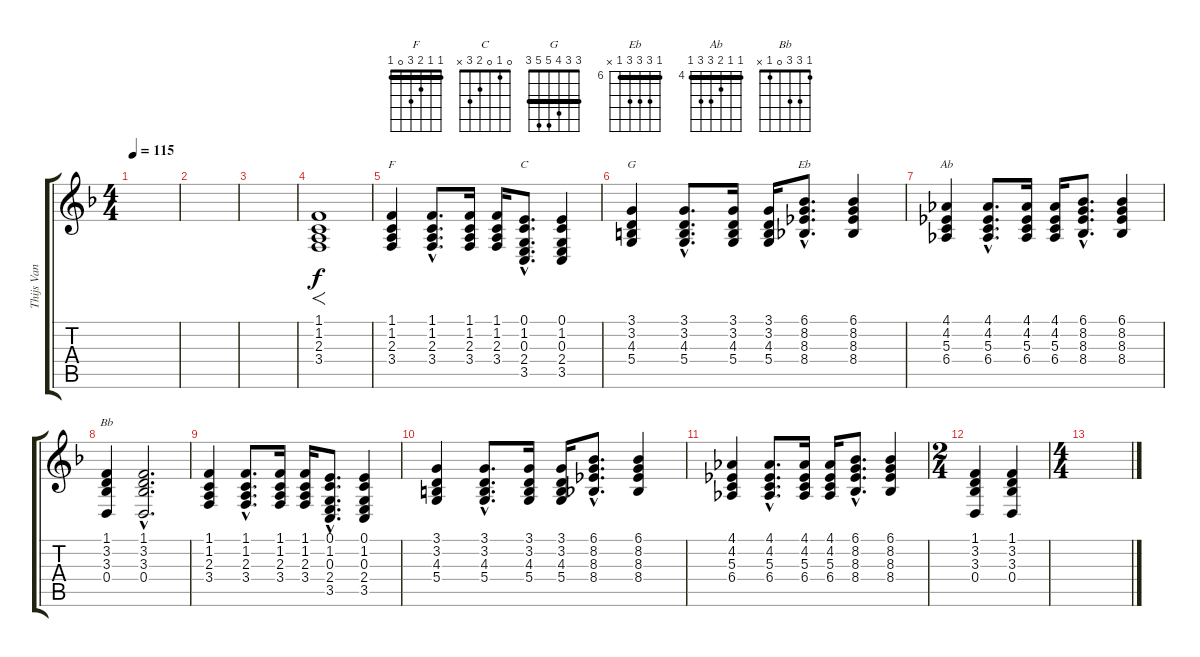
\track ("Thijs Van Leer" "Thijs Van ") {instrument churchorgan}
\staff {score tabs}
\tuning (E4 B3 G3 D3 A2 E2) {hide}
\chord ("F" 1 1 2 3 0 1) {barre 1}
\chord ("C" 0 1 0 2 3 x)
\chord ("G" 3 3 4 5 5 3) {barre 3}
\chord ("Eb" 6 8 8 8 6 x) {firstfret 6 barre 6}
\chord ("Ab" 4 4 5 6 6 4) {firstfret 4 barre 4}
\chord ("Bb" 1 3 3 0 1 x)
\ts (4 4)
\tempo 115
\clef g2
\ks f
|
|
|
(1.1 1.2 2.3 3.4).1{f} |
(1.1 1.2 2.3 3.4).4{ch "F" volume 13 instrument reedorgan} (1.1{hac} 1.2{hac} 2.3{hac} 3.4{hac}).8{d} (1.1 1.2 2.3 3.4).16 (1.1 1.2 2.3 3.4).16 (0.1{hac} 1.2{hac} 0.3{hac} 2.4{hac} 3.5{hac}).8{d ch "C"} (0.1 1.2 0.3 2.4 3.5).4 |
(3.1 3.2 4.3 5.4).4{ch "G"} (3.1{hac} 3.2{hac} 4.3{hac} 5.4{hac}).8{d} (3.1 3.2 4.3 5.4).16 (3.1 3.2 4.3 5.4).16 (6.1{hac} 8.2{hac} 8.3{hac} 8.4{hac}).8{d ch "Eb"} (6.1 8.2 8.3 8.4).4 |
(4.1 4.2 5.3 6.4).4{ch "Ab"} (4.1{hac} 4.2{hac} 5.3{hac} 6.4{hac}).8{d} (4.1 4.2 5.3 6.4).16 (4.1 4.2 5.3 6.4).16 (6.1{hac} 8.2{hac} 8.3{hac} 8.4{hac}).8{d} (6.1 8.2 8.3 8.4).4 |
(1.1 3.2 3.3 0.4).4{ch "Bb"} (1.1{hac} 3.2{hac} 3.3{hac} 0.4{hac}).2{d} |
(1.1 1.2 2.3 3.4).4{volume 13 instrument reedorgan} (1.1{hac} 1.2{hac} 2.3{hac} 3.4{hac}).8{d} (1.1 1.2 2.3 3.4).16 (1.1 1.2 2.3 3.4).16 (0.1{hac} 1.2{hac} 0.3{hac} 2.4{hac} 3.5{hac}).8{d} (0.1 1.2 0.3 2.4 3.5).4 |
(3.1 3.2 4.3 5.4).4 (3.1{hac} 3.2{hac} 4.3{hac} 5.4{hac}).8{d} (3.1 3.2 4.3 5.4).16 (3.1 3.2 4.3 5.4).16 (6.1{hac} 8.2{hac} 8.3{hac} 8.4{hac}).8{d} (6.1 8.2 8.3 8.4).4 |
(4.1 4.2 5.3 6.4).4 (4.1{hac} 4.2{hac} 5.3{hac} 6.4{hac}).8{d} (4.1 4.2 5.3 6.4).16 (4.1 4.2 5.3 6.4).16 (6.1{hac} 8.2{hac} 8.3{hac} 8.4{hac}).8{d} (6.1 8.2 8.3 8.4).4 |
\ts (2 4)
(1.1 3.2 3.3 0.4).4 (1.1 3.2 3.3 0.4).4 |
\ts (4 4)
